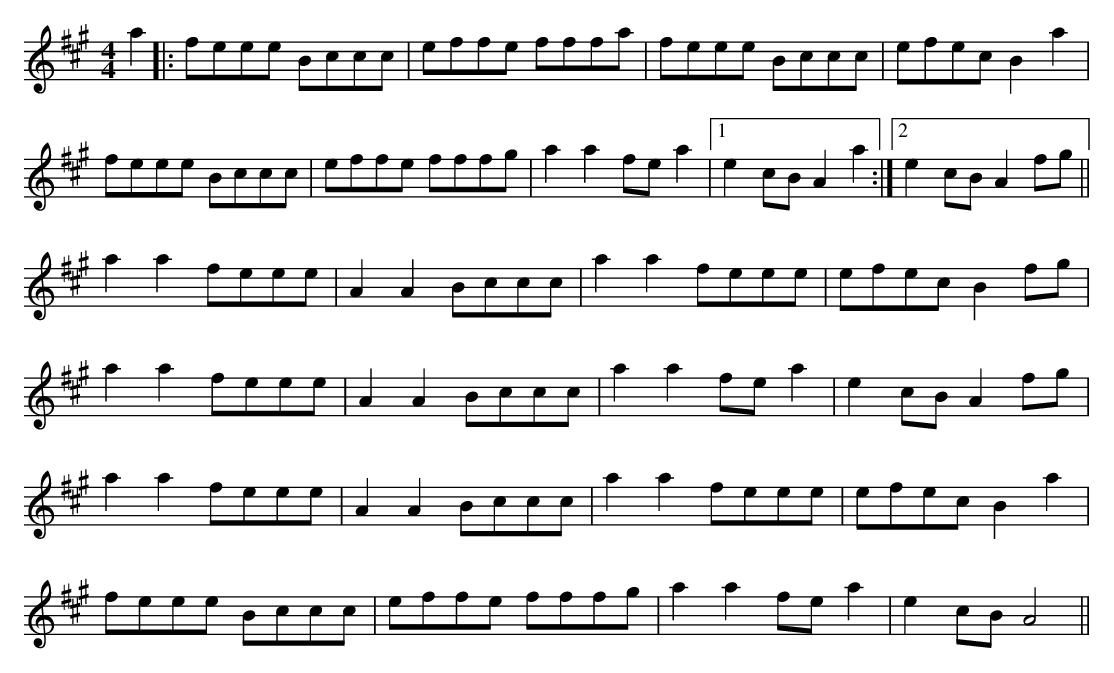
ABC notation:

X:1
M:4/4
K:A
a2|:feee Bccc|effe fffa|feee Bccc|efec B2 a2|
feee Bccc|effe fffg|a2 a2 fe a2|1 e2 cB A2 a2:|2 e2 cB A2 fg||
a2 a2 feee|A2 A2 Bccc|a2 a2 feee|efec B2 fg|
a2 a2 feee|A2 A2 Bccc|a2 a2 fe a2|e2 cB A2 fg|
a2 a2 feee|A2 A2 Bccc|a2 a2 feee|efec B2 a2|
feee Bccc|effe fffg|a2 a2 fe a2|e2 cB A4||
